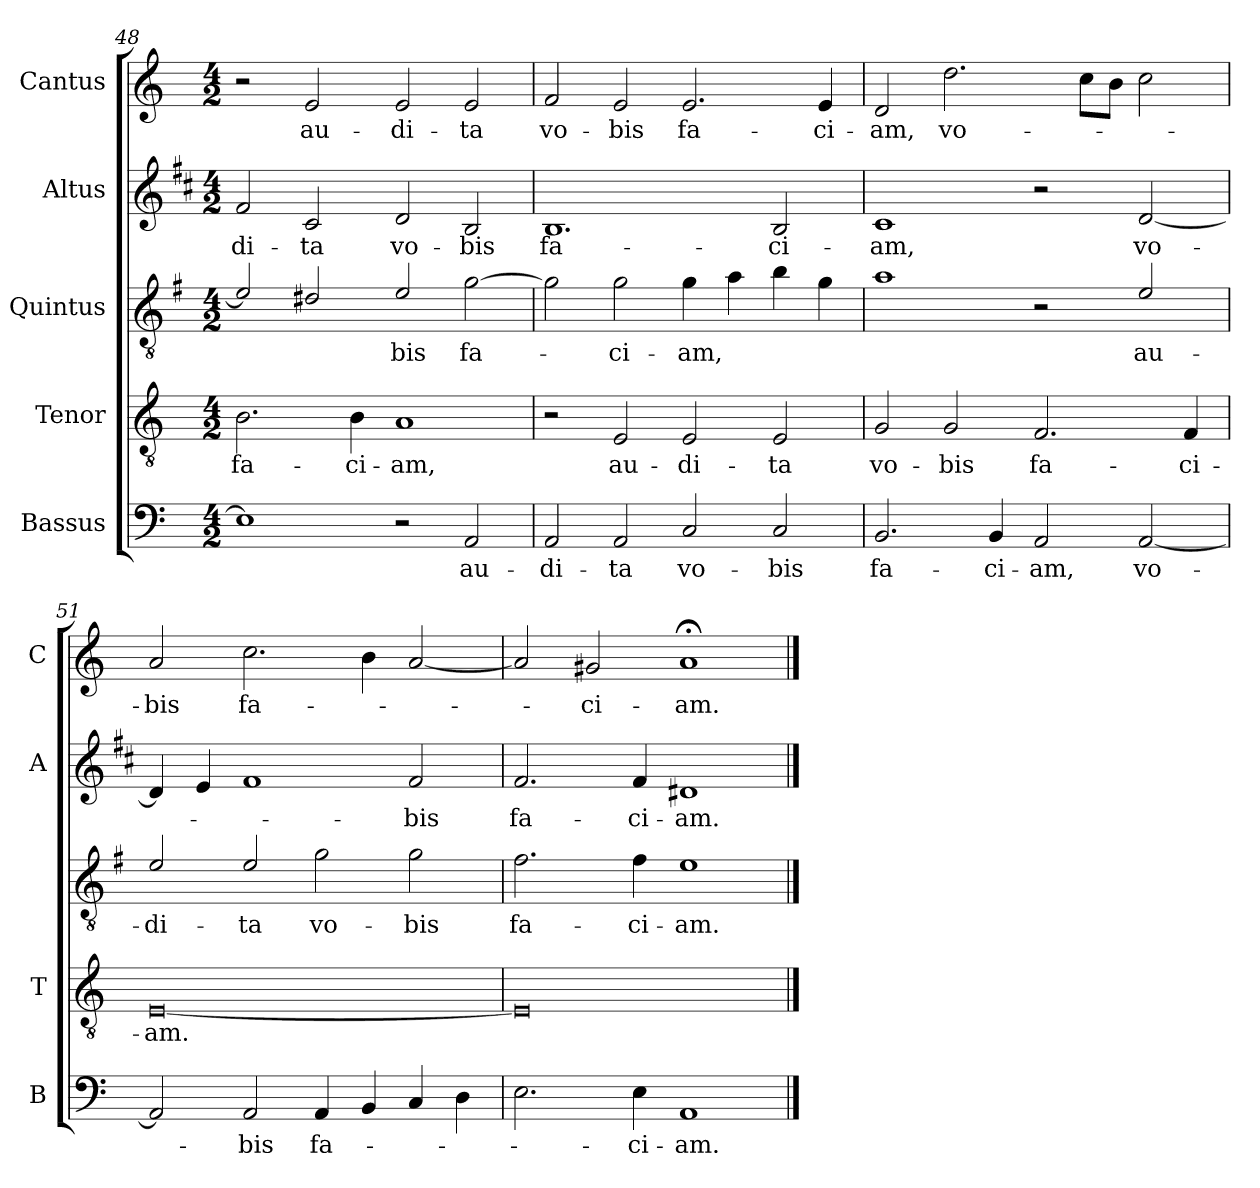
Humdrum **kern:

**kern	**text	**kern	**text	**kern	**text	**kern	**text	**kern	**text
*part5	*part5	*part4	*part4	*part3	*part3	*part2	*part2	*part1	*part1
*staff5	*staff5	*staff4	*staff4	*staff3	*staff3	*staff2	*staff2	*staff1	*staff1
*I"Bassus	*	*I"Tenor	*	*I"Quintus	*	*I"Altus	*	*I"Cantus	*
*I'B	*	*I'T	*	*	*	*I'A	*	*I'C	*
!!LO:LB:g=z
*clefF4	*	*clefGv2	*	*clefGv2	*	*clefG2	*	*clefG2	*
*	*	*	*	*ITrd4c7	*	*ITrd1c2	*	*	*
*k[]	*	*k[]	*	*k[]	*	*k[]	*	*k[]	*
*C:	*	*C:	*	*C:	*	*C:	*	*C:	*
*M4/2	*	*M4/2	*	*M4/2	*	*M4/2	*	*M4/2	*
=48	=48	=48	=48	=48	=48	=48	=48	=48	=48
!	!	!	!LO:LY:b	!	!	!	!LO:LY:b	!	!
1E]	.	2.B\	fa-	2A/]	.	2e/	-di-	2r	.
!	!	!	!	!	!	!	!LO:LY:b	!	!LO:LY:b
.	.	.	.	2G#X/	.	2B/	-ta	2e/	au-
!	!	!	!LO:LY:b	!	!	!	!	!	!
.	.	4B\	-ci-	.	.	.	.	.	.
!	!	!	!LO:LY:b	!	!LO:LY:b	!	!LO:LY:b	!	!LO:LY:b
2r	.	1A	-am,	2A/	-bis	2c/	vo-	2e/	-di-
!	!LO:LY:b	!	!	!	!LO:LY:b	!	!LO:LY:b	!	!LO:LY:b
2AA/	au-	.	.	[2c\	fa-	2A/	-bis	2e/	-ta
=49	=49	=49	=49	=49	=49	=49	=49	=49	=49
!	!LO:LY:b	!	!	!	!	!	!LO:LY:b	!	!LO:LY:b
2AA/	-di-	2r	.	2c\]	.	1.A	fa-	2f/	vo-
!	!LO:LY:b	!	!LO:LY:b	!	!LO:LY:b	!	!	!	!LO:LY:b
2AA/	-ta	2E/	au-	2c\	-ci-	.	.	2e/	-bis
!	!LO:LY:b	!	!LO:LY:b	!	!LO:LY:b	!	!	!	!LO:LY:b
2C/	vo-	2E/	-di-	4c\	-am,	.	.	2.e/	fa-
.	.	.	.	4d\	.	.	.	.	.
!	!LO:LY:b	!	!LO:LY:b	!	!	!	!LO:LY:b	!	!
2C/	-bis	2E/	-ta	4e\	.	2A/	-ci-	.	.
!	!	!	!	!	!	!	!	!	!LO:LY:b
.	.	.	.	4c\	.	.	.	4e/	-ci-
=50	=50	=50	=50	=50	=50	=50	=50	=50	=50
!	!LO:LY:b	!	!LO:LY:b	!	!	!	!LO:LY:b	!	!LO:LY:b
2.BB/	fa-	2G/	vo-	1d	.	1B	-am,	2d/	-am,
!	!	!	!LO:LY:b	!	!	!	!	!	!LO:LY:b
.	.	2G/	-bis	.	.	.	.	2.dd\	vo-
!	!LO:LY:b	!	!	!	!	!	!	!	!
4BB/	-ci-	.	.	.	.	.	.	.	.
!	!LO:LY:b	!	!LO:LY:b	!	!	!	!	!	!
2AA/	-am,	2.F/	fa-	2r	.	2r	.	.	.
.	.	.	.	.	.	.	.	8cc\L	.
.	.	.	.	.	.	.	.	8b\J	.
!	!LO:LY:b	!	!	!	!LO:LY:b	!	!LO:LY:b	!	!
[2AA/	vo-	.	.	2A/	au-	[2c/	vo-	2cc\	.
!	!	!	!LO:LY:b	!	!	!	!	!	!
.	.	4F/	-ci-	.	.	.	.	.	.
=51	=51	=51	=51	=51	=51	=51	=51	=51	=51
!	!	!	!LO:LY:b	!	!LO:LY:b	!	!	!	!LO:LY:b
2AA/]	.	[0E	-am.	2A/	-di-	4c/]	.	2a/	-bis
.	.	.	.	.	.	4d/	.	.	.
!	!LO:LY:b	!	!	!	!LO:LY:b	!	!	!	!LO:LY:b
2AA/	-bis	.	.	2A/	-ta	1e	.	2.cc\	fa-
!	!LO:LY:b	!	!	!	!LO:LY:b	!	!	!	!
4AA/	fa-	.	.	2c\	vo-	.	.	.	.
4BB/	.	.	.	.	.	.	.	4b\	.
!	!	!	!	!	!LO:LY:b	!	!LO:LY:b	!	!
4C/	.	.	.	2c\	-bis	2e/	-bis	[2a/	.
4D\	.	.	.	.	.	.	.	.	.
=52	=52	=52	=52	=52	=52	=52	=52	=52	=52
!	!	!	!	!	!LO:LY:b	!	!LO:LY:b	!	!
2.E\	.	0E]	.	2.B\	fa-	2.e/	fa-	2a/]	.
!	!	!	!	!	!	!	!	!	!LO:LY:b
.	.	.	.	.	.	.	.	2g#X/	-ci-
!	!LO:LY:b	!	!	!	!LO:LY:b	!	!LO:LY:b	!	!
4E\	-ci-	.	.	4B\	-ci-	4e/	-ci-	.	.
!	!LO:LY:b	!	!	!	!LO:LY:b	!	!LO:LY:b	!	!LO:LY:b
1AA	-am.	.	.	1A	-am.	1c#X	-am.	1a;<	-am.
==	==	==	==	==	==	==	==	==	==
*-	*-	*-	*-	*-	*-	*-	*-	*-	*-
